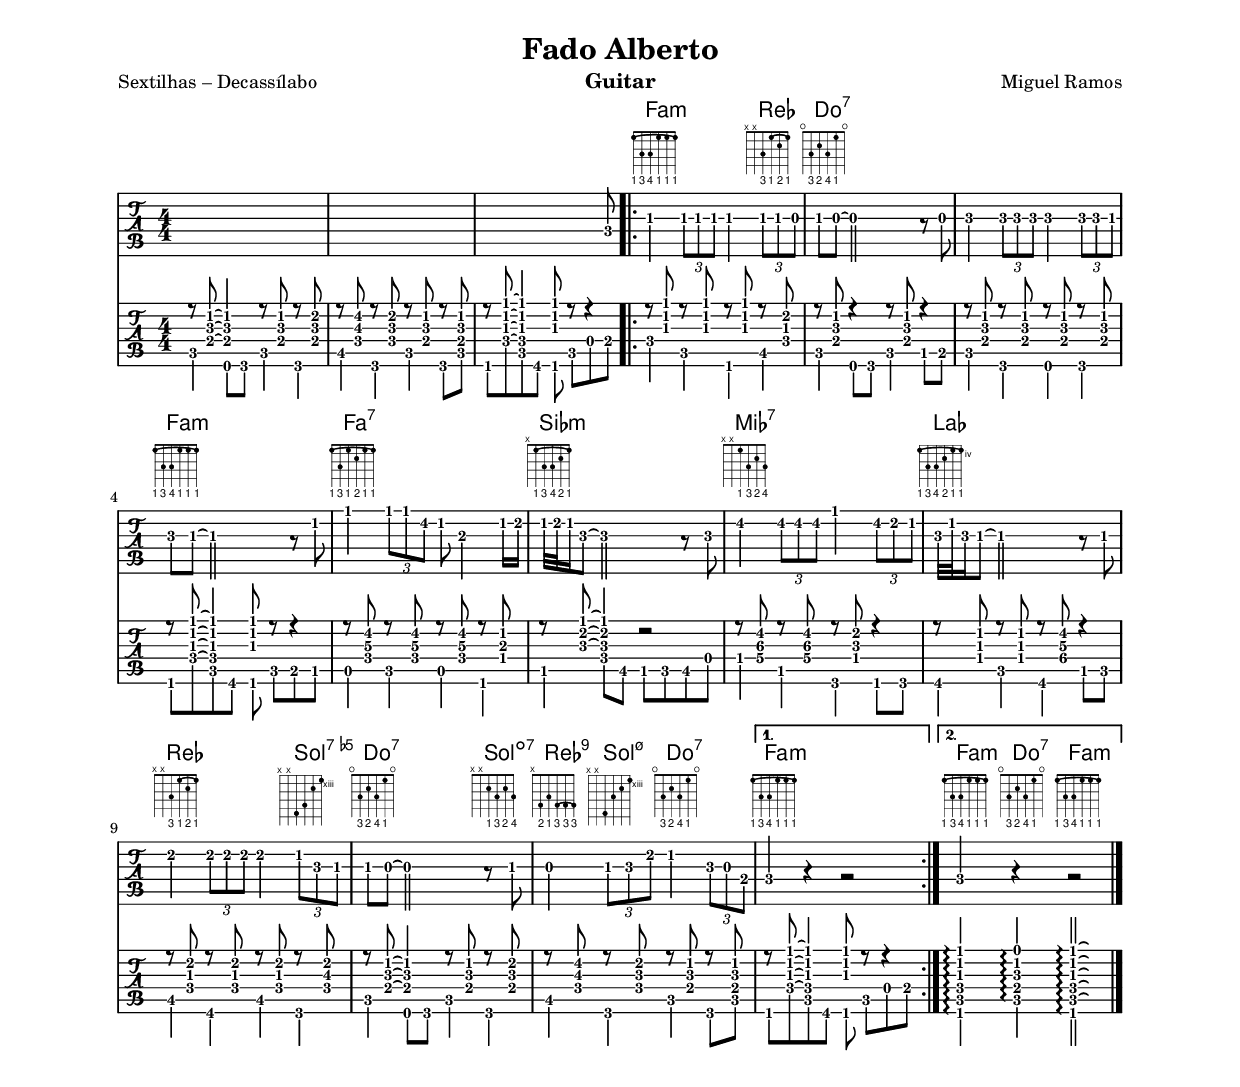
% Fado Alberto
% Engraved by Joan Josep Ordinas Rosa <jordinas@gmail.com> 

\version "2.19.36"
\language portugues

\include "predefined-guitar-fretboards.ly"

% Fado Alberto
% Engraved by Joan Josep Ordinas Rosa <jordinas@gmail.com> 

\version "2.19.36"
\language portugues

%%%%%%%%%%%%%%%%%%%%%%%%%%%%%%%%%%%%%%%%%%%%%%%%%%%%%%%%%%%%%%%%%%%%%%%%
% Page setup
%%%%%%%%%%%%%%%%%%%%%%%%%%%%%%%%%%%%%%%%%%%%%%%%%%%%%%%%%%%%%%%%%%%%%%%%

\paper {
  #(set-paper-size "a4")
  top-margin = 25\mm
  bottom-margin = 20\mm
  left-margin = 20\mm
  line-width =  170\mm
  ragged-bottom = ##t
}

\header {
  title = "Fado Alberto"
  composer = "Miguel Ramos"
  poet = "Sextilhas – Decassílabo"
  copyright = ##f
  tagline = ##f
}

MːStave = {
  \clef treble
  \key fa \minor
  \numericTimeSignature
  \time 4/4
}

MːTablature = {
  \clef tab
  \key fa \minor
  \numericTimeSignature
  \time 4/4
}

% EOF

% Fado Alberto
% Engraved by Joan Josep Ordinas Rosa <jordinas@gmail.com> 

\version "2.19.36"
\language portugues

%%%%%%%%%%%%%%%%%%%%%%%%%%%%%%%%%%%%%%%%%%%%%%%%%%%%%%%%%%%%%%%%%%%%%%%%
% Melody
%%%%%%%%%%%%%%%%%%%%%%%%%%%%%%%%%%%%%%%%%%%%%%%%%%%%%%%%%%%%%%%%%%%%%%%%

MːMelody = \relative reb' {
  %\partial 8 fa8 |
  s2 s4 s8 fa8
  \repeat volta 2 {
    \set Score.currentBarNumber = #1
    lab4 \times 2/3 { lab8 lab lab } lab4 \times 2/3 { lab8 lab sol } |
    lab8 sol8~ sol2 r8 sol8 |
    sib4 \times 2/3 { sib8 sib sib } sib4 \times 2/3 { sib8 sib lab } |
    sib8 lab~ lab2 r8 do |
    fa4 \times 2/3 { fa8 fa mib } do8 la4 do16 reb |
    do32 reb do16 sib8~ sib2 r8 sib8 |
    mib4 \times 2/3 { mib8 mib mib } fa4 \times 2/3 { mib8 reb do } |
    sib32 do sib16 lab8~ lab2 r8 lab8 |
    reb4 \times 2/3 { reb8 reb reb } reb4 \times 2/3 { do8 sib lab } |
    lab8 sol~ sol2 r8 lab |
    sol4 \times 2/3 { lab8 sib reb } do4 \times 2/3 { sib8 sol mi }
  }
  \alternative {
    { fa4 r4 r2 }
    { fa4 r4 r2 \bar "|." }
  }
}

% Desired measures for line
MːBreaks = \notemode {
  s1
  \repeat volta 2 {
    s1 * 4 \break
    s1 * 4 \break
    s1 * 3
  }
  \alternative {
    { s1 }
    { s1 }
  }
}

% EOF

% Fado Alberto
% Engraved by Joan Josep Ordinas Rosa <jordinas@gmail.com> 

\version "2.19.36"
\language portugues

%%%%%%%%%%%%%%%%%%%%%%%%%%%%%%%%%%%%%%%%%%%%%%%%%%%%%%%%%%%%%%%%%%%%%%%%
% Classical guitar music bass and chords
%%%%%%%%%%%%%%%%%%%%%%%%%%%%%%%%%%%%%%%%%%%%%%%%%%%%%%%%%%%%%%%%%%%%%%%%
 
MːBass = \relative reb {
  do4 mi,8 sol do4 sol |
  reb'4 sol,4 do sol8 do |
  fa,8 fa' do lab fa do'8[ re mi] |
  \repeat volta 2 {
    fa4 do fa, reb' |
    do4 mi,8 sol do4 sib8 si |
    do4 sol mi sol |
    fa8 fa' do lab fa do'[ dob sib] |

    la4 do la fa |
    sib4 fa'8 reb sib do reb re |
    mib4 sib sol fa8 sol |
    lab4 do lab sib8 do |

    reb4 lab reb sol, |
    do4 mi,8 sol do4 sol |
    reb'4 sol,4 do sol8 do
  }
  \alternative {
    { fa,8 fa' do lab fa do'[ re mi] }
    { fa,4\arpeggio do'\arpeggio fa,2\arpeggio }
  }
}

MːChords = \relative reb {
  r8 <mi sib' do>~ <mi sib' do>4 r8 <mi sib' do> r8 <fab sib reb>
  r8 <fa dob' mib> r8 <fa sib reb> r8 <mi sib' do> r8 <mi sib' do>
  r8 <fa lab do fa>8~ <fa lab do fa>4 <lab do fa>8 r8 r4 
  \repeat volta 2 {
      r8 <lab do fa> r8 <lab do fa> r8 <lab do fa> r8 <fa lab reb>
      r8 <mi sib' do> r4  r8 <mi sib' do> r4
      r8 <mi sib' do> r8 <mi sib' do> r8 <mi sib' do> r8 <mi sib' do> 
      r8 <fa~ lab do fa>8~ <fa lab do fa>4 <lab do fa>8 r8 r4

      r8 <fa do' mib> r8 <fa do' mib> r8 <fa do' mib> r8 <mib la do>
      r8 <sib' reb fa>~ <fa sib reb fa>4 r2
      r8 <sol reb' mib> r8 <sol reb' mib> r8 <mib sib' reb> r4
      r8 <mib lab do> r8 <mib lab do> r8 <lab do mib> r4

      r8 <fa lab reb> r8 <fa lab reb> r8 <fa lab reb> r8 <fa si reb>
      r8 <mi sib' do>~ <mi sib' do>4 r8 <mi sib' do> r8 <fab sib reb>
      r8 <fa dob' mib> r8 <fa sib reb> r8 <mi sib' do> r8 <mi sib' do>
  }
  \alternative {
    { r8 <fa lab do fa>8~ <fa lab do fa>4 <lab do fa>8 r8 r4 }
    {
      <do, fa lab do fa>4\arpeggio
      <mi sib' do mi>4\arpeggio
      <do fa lab do fa>2\arpeggio\laissezVibrer
    }
  }
}

% EOF

% Fado Alberto
% Engraved by Joan Josep Ordinas Rosa <jordinas@gmail.com> 

\version "2.19.36"
\language portugues

%%%%%%%%%%%%%%%%%%%%%%%%%%%%%%%%%%%%%%%%%%%%%%%%%%%%%%%%%%%%%%%%%%%%%%%%
% Guitar arrangement harmony
%%%%%%%%%%%%%%%%%%%%%%%%%%%%%%%%%%%%%%%%%%%%%%%%%%%%%%%%%%%%%%%%%%%%%%%%

MːHarmony = \chordmode {
  \set chordChanges = ##t
  \skip 1
  \repeat volta 2 {
   fa2.:m reb4 do1:7 do1:7 fa1:m
   fa1:7 sib1:m mib1:7 lab1
   reb2. sol4:7.5- | do2.:7 sol4:dim7 | reb4:9 sol4:m7.5- do2:7 |
  }
  \alternative {
    { fa1:m }
    { 
      \set chordChanges = ##f
      fa4:m do4:7 fa2:m
    }
  }
}

% EOF


%%%%%%%%%%%%%%%%%%%%%%%%%%%%%%%%%%%%%%%%%%%%%%%%%%%%%%%%%%%%%%%%%%%%%%%%
%  Tablature score
%%%%%%%%%%%%%%%%%%%%%%%%%%%%%%%%%%%%%%%%%%%%%%%%%%%%%%%%%%%%%%%%%%%%%%%%

#(set-global-staff-size 16)

\header {
  instrument = "Guitar"
}

\score {
  \simultaneous {
    \new ChordNames {
	s1 * 2
      \MːHarmony
      %\italianChords \Harmony
    }
    \new FretBoards {
	s1 * 2
      \MːHarmony
    }
    \new TabStaff \with {
      %\consists "Volta_engraver"
    } {
      \MːTablature
	s1 * 2
      \transpose do' do {
	\MːMelody
      }
    }
    \new TabStaff \with {
      %\consists "Volta_engraver"
      \consists "Span_arpeggio_engraver"
    } <<
      \set Staff.connectArpeggios = ##t
      \MːTablature
	s1 * 2
      \new TabVoice {
	\voiceOne
	\MːChords
      }
      \new TabVoice {
	\voiceTwo
	\MːBass
      }
    >>
  }
  \layout {
    \context { \Score
      %\remove "Volta_engraver"
    }
    \context { \ChordNames
    }
    \tabFullNotation
    indent = 0.0\cm
  }
  %\midi { }
}

% EOF
